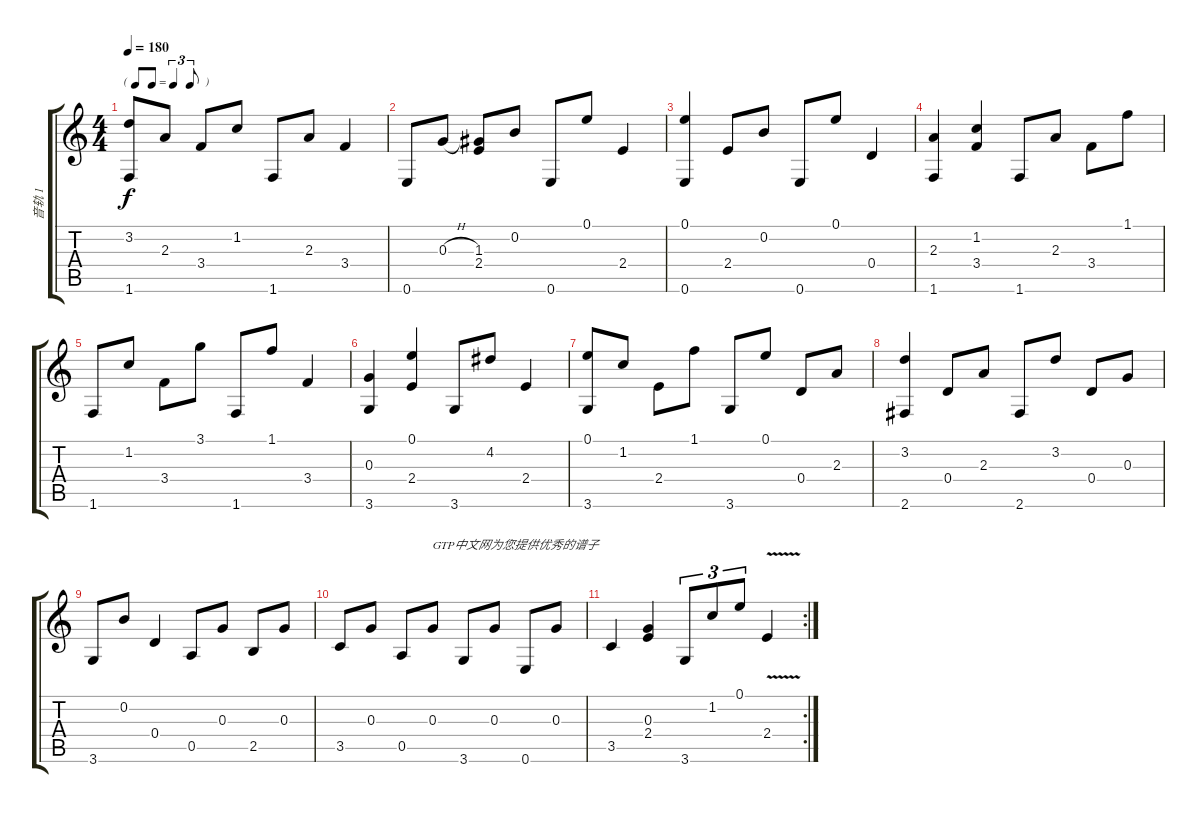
\track ("音轨 1" "音轨 1") {instrument acousticguitarsteel}
\staff {score tabs}
\tuning (E4 B3 G3 D3 A2 E2) {hide}
\ts (4 4)
\tf triplet8th
\tempo 180
\clef g2
\ks c
(3.2 1.6).8{dy f} 2.3.8 3.4.8 1.2.8 1.6.8 2.3.8 3.4.4 |
0.6.8 0.3{h}.8 (1.3 2.4).8 0.2.8 0.6.8 0.1.8 2.4.4 |
(0.1 0.6).4 2.4.8 0.2.8 0.6.8 0.1.8 0.4.4 |
(2.3 1.6).4 (1.2 3.4).4 1.6.8 2.3.8 3.4.8 1.1.8 |
1.6.8 1.2.8 3.4.8 3.1.8 1.6.8 1.1.8 3.4.4 |
(0.3 3.6).4 (0.1 2.4).4 3.6.8 4.2.8 2.4.4 |
(0.1 3.6).8 1.2.8 2.4.8 1.1.8 3.6.8 0.1.8 0.4.8 2.3.8 |
(3.2 2.6).4 0.4.8 2.3.8 2.6.8 3.2.8 0.4.8 0.3.8 |
3.6.8 0.2.8 0.4.4 0.5.8 0.3.8 2.5.8 0.3.8 |
3.5.8 0.3.8 0.5.8 0.3.8{txt "GTP中文网为您提供优秀的谱子"} 3.6.8 0.3.8 0.6.8 0.3.8 |
\rc 2
3.5.4 (0.3 2.4).4 3.6.8{tu (3 2)} 1.2.8{tu (3 2)} 0.1.8{tu (3 2)} 2.4{v}.4
